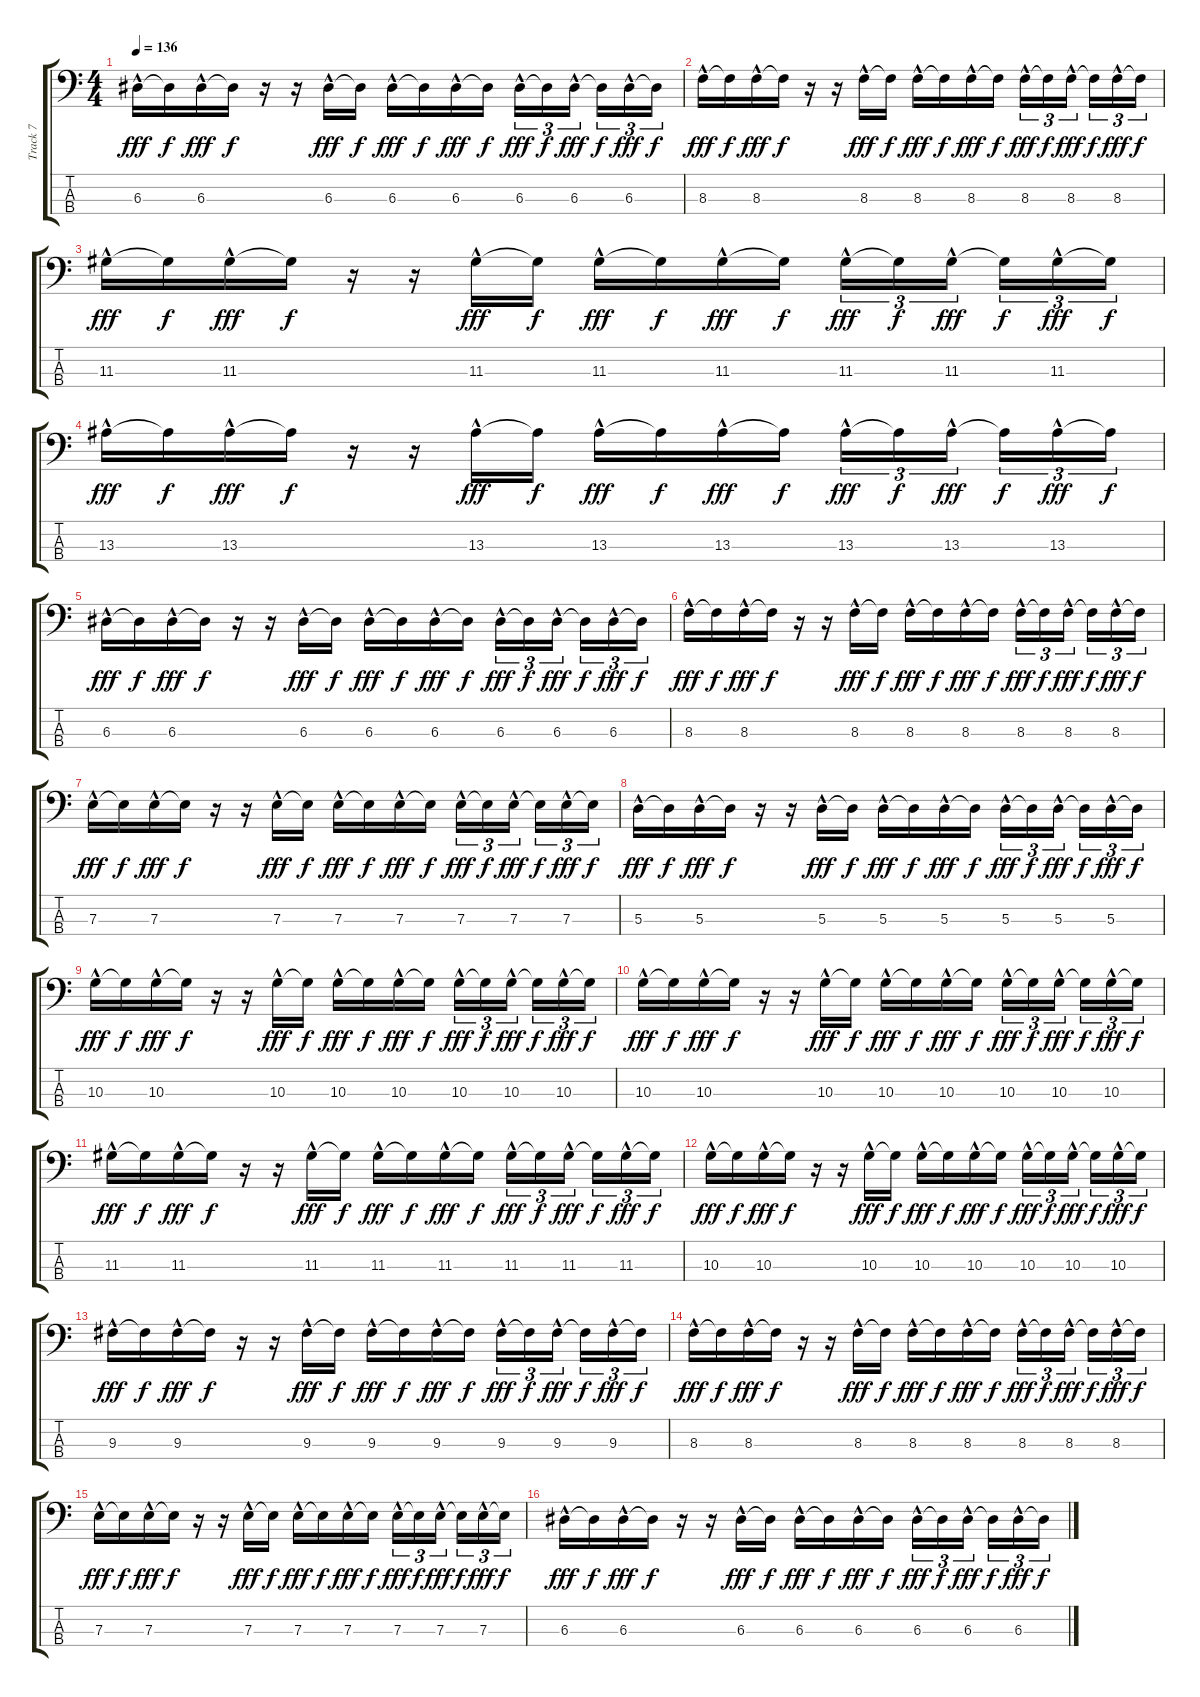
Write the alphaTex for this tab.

\track ("Track 7" "Track 7") {instrument slapbass1 bank 255}
\staff {score tabs}
\tuning (G2 D2 A1 E1) {hide}
\ts (4 4)
\tempo 136
\clef f4
\ks c
6.3{hac}.16{dy fff} 6.3{t}.16{dy f} 6.3{hac}.16{dy fff} 6.3{t}.16{dy f} r.16 r.16 6.3{hac}.16{dy fff} 6.3{t}.16{dy f} 6.3{hac}.16{dy fff} 6.3{t}.16{dy f} 6.3{hac}.16{dy fff} 6.3{t}.16{dy f} 6.3{hac}.16{tu (3 2) dy fff} 6.3{t}.16{tu (3 2) dy f} 6.3{hac}.16{tu (3 2) dy fff beam splitsecondary} 6.3{t}.16{tu (3 2) dy f} 6.3{hac}.16{tu (3 2) dy fff} 6.3{t}.16{tu (3 2) dy f} |
8.3{hac}.16{dy fff} 8.3{t}.16{dy f} 8.3{hac}.16{dy fff} 8.3{t}.16{dy f} r.16 r.16 8.3{hac}.16{dy fff} 8.3{t}.16{dy f} 8.3{hac}.16{dy fff} 8.3{t}.16{dy f} 8.3{hac}.16{dy fff} 8.3{t}.16{dy f} 8.3{hac}.16{tu (3 2) dy fff} 8.3{t}.16{tu (3 2) dy f} 8.3{hac}.16{tu (3 2) dy fff beam splitsecondary} 8.3{t}.16{tu (3 2) dy f} 8.3{hac}.16{tu (3 2) dy fff} 8.3{t}.16{tu (3 2) dy f} |
11.3{hac}.16{dy fff} 11.3{t}.16{dy f} 11.3{hac}.16{dy fff} 11.3{t}.16{dy f} r.16 r.16 11.3{hac}.16{dy fff} 11.3{t}.16{dy f} 11.3{hac}.16{dy fff} 11.3{t}.16{dy f} 11.3{hac}.16{dy fff} 11.3{t}.16{dy f} 11.3{hac}.16{tu (3 2) dy fff} 11.3{t}.16{tu (3 2) dy f} 11.3{hac}.16{tu (3 2) dy fff beam splitsecondary} 11.3{t}.16{tu (3 2) dy f} 11.3{hac}.16{tu (3 2) dy fff} 11.3{t}.16{tu (3 2) dy f} |
13.3{hac}.16{dy fff} 13.3{t}.16{dy f} 13.3{hac}.16{dy fff} 13.3{t}.16{dy f} r.16 r.16 13.3{hac}.16{dy fff} 13.3{t}.16{dy f} 13.3{hac}.16{dy fff} 13.3{t}.16{dy f} 13.3{hac}.16{dy fff} 13.3{t}.16{dy f} 13.3{hac}.16{tu (3 2) dy fff} 13.3{t}.16{tu (3 2) dy f} 13.3{hac}.16{tu (3 2) dy fff beam splitsecondary} 13.3{t}.16{tu (3 2) dy f} 13.3{hac}.16{tu (3 2) dy fff} 13.3{t}.16{tu (3 2) dy f} |
6.3{hac}.16{dy fff} 6.3{t}.16{dy f} 6.3{hac}.16{dy fff} 6.3{t}.16{dy f} r.16 r.16 6.3{hac}.16{dy fff} 6.3{t}.16{dy f} 6.3{hac}.16{dy fff} 6.3{t}.16{dy f} 6.3{hac}.16{dy fff} 6.3{t}.16{dy f} 6.3{hac}.16{tu (3 2) dy fff} 6.3{t}.16{tu (3 2) dy f} 6.3{hac}.16{tu (3 2) dy fff beam splitsecondary} 6.3{t}.16{tu (3 2) dy f} 6.3{hac}.16{tu (3 2) dy fff} 6.3{t}.16{tu (3 2) dy f} |
8.3{hac}.16{dy fff} 8.3{t}.16{dy f} 8.3{hac}.16{dy fff} 8.3{t}.16{dy f} r.16 r.16 8.3{hac}.16{dy fff} 8.3{t}.16{dy f} 8.3{hac}.16{dy fff} 8.3{t}.16{dy f} 8.3{hac}.16{dy fff} 8.3{t}.16{dy f} 8.3{hac}.16{tu (3 2) dy fff} 8.3{t}.16{tu (3 2) dy f} 8.3{hac}.16{tu (3 2) dy fff beam splitsecondary} 8.3{t}.16{tu (3 2) dy f} 8.3{hac}.16{tu (3 2) dy fff} 8.3{t}.16{tu (3 2) dy f} |
7.3{hac}.16{dy fff} 7.3{t}.16{dy f} 7.3{hac}.16{dy fff} 7.3{t}.16{dy f} r.16 r.16 7.3{hac}.16{dy fff} 7.3{t}.16{dy f} 7.3{hac}.16{dy fff} 7.3{t}.16{dy f} 7.3{hac}.16{dy fff} 7.3{t}.16{dy f} 7.3{hac}.16{tu (3 2) dy fff} 7.3{t}.16{tu (3 2) dy f} 7.3{hac}.16{tu (3 2) dy fff beam splitsecondary} 7.3{t}.16{tu (3 2) dy f} 7.3{hac}.16{tu (3 2) dy fff} 7.3{t}.16{tu (3 2) dy f} |
5.3{hac}.16{dy fff} 5.3{t}.16{dy f} 5.3{hac}.16{dy fff} 5.3{t}.16{dy f} r.16 r.16 5.3{hac}.16{dy fff} 5.3{t}.16{dy f} 5.3{hac}.16{dy fff} 5.3{t}.16{dy f} 5.3{hac}.16{dy fff} 5.3{t}.16{dy f} 5.3{hac}.16{tu (3 2) dy fff} 5.3{t}.16{tu (3 2) dy f} 5.3{hac}.16{tu (3 2) dy fff beam splitsecondary} 5.3{t}.16{tu (3 2) dy f} 5.3{hac}.16{tu (3 2) dy fff} 5.3{t}.16{tu (3 2) dy f} |
10.3{hac}.16{dy fff} 10.3{t}.16{dy f} 10.3{hac}.16{dy fff} 10.3{t}.16{dy f} r.16 r.16 10.3{hac}.16{dy fff} 10.3{t}.16{dy f} 10.3{hac}.16{dy fff} 10.3{t}.16{dy f} 10.3{hac}.16{dy fff} 10.3{t}.16{dy f} 10.3{hac}.16{tu (3 2) dy fff} 10.3{t}.16{tu (3 2) dy f} 10.3{hac}.16{tu (3 2) dy fff beam splitsecondary} 10.3{t}.16{tu (3 2) dy f} 10.3{hac}.16{tu (3 2) dy fff} 10.3{t}.16{tu (3 2) dy f} |
10.3{hac}.16{dy fff} 10.3{t}.16{dy f} 10.3{hac}.16{dy fff} 10.3{t}.16{dy f} r.16 r.16 10.3{hac}.16{dy fff} 10.3{t}.16{dy f} 10.3{hac}.16{dy fff} 10.3{t}.16{dy f} 10.3{hac}.16{dy fff} 10.3{t}.16{dy f} 10.3{hac}.16{tu (3 2) dy fff} 10.3{t}.16{tu (3 2) dy f} 10.3{hac}.16{tu (3 2) dy fff beam splitsecondary} 10.3{t}.16{tu (3 2) dy f} 10.3{hac}.16{tu (3 2) dy fff} 10.3{t}.16{tu (3 2) dy f} |
11.3{hac}.16{dy fff} 11.3{t}.16{dy f} 11.3{hac}.16{dy fff} 11.3{t}.16{dy f} r.16 r.16 11.3{hac}.16{dy fff} 11.3{t}.16{dy f} 11.3{hac}.16{dy fff} 11.3{t}.16{dy f} 11.3{hac}.16{dy fff} 11.3{t}.16{dy f} 11.3{hac}.16{tu (3 2) dy fff} 11.3{t}.16{tu (3 2) dy f} 11.3{hac}.16{tu (3 2) dy fff beam splitsecondary} 11.3{t}.16{tu (3 2) dy f} 11.3{hac}.16{tu (3 2) dy fff} 11.3{t}.16{tu (3 2) dy f} |
10.3{hac}.16{dy fff} 10.3{t}.16{dy f} 10.3{hac}.16{dy fff} 10.3{t}.16{dy f} r.16 r.16 10.3{hac}.16{dy fff} 10.3{t}.16{dy f} 10.3{hac}.16{dy fff} 10.3{t}.16{dy f} 10.3{hac}.16{dy fff} 10.3{t}.16{dy f} 10.3{hac}.16{tu (3 2) dy fff} 10.3{t}.16{tu (3 2) dy f} 10.3{hac}.16{tu (3 2) dy fff beam splitsecondary} 10.3{t}.16{tu (3 2) dy f} 10.3{hac}.16{tu (3 2) dy fff} 10.3{t}.16{tu (3 2) dy f} |
9.3{hac}.16{dy fff} 9.3{t}.16{dy f} 9.3{hac}.16{dy fff} 9.3{t}.16{dy f} r.16 r.16 9.3{hac}.16{dy fff} 9.3{t}.16{dy f} 9.3{hac}.16{dy fff} 9.3{t}.16{dy f} 9.3{hac}.16{dy fff} 9.3{t}.16{dy f} 9.3{hac}.16{tu (3 2) dy fff} 9.3{t}.16{tu (3 2) dy f} 9.3{hac}.16{tu (3 2) dy fff beam splitsecondary} 9.3{t}.16{tu (3 2) dy f} 9.3{hac}.16{tu (3 2) dy fff} 9.3{t}.16{tu (3 2) dy f} |
8.3{hac}.16{dy fff} 8.3{t}.16{dy f} 8.3{hac}.16{dy fff} 8.3{t}.16{dy f} r.16 r.16 8.3{hac}.16{dy fff} 8.3{t}.16{dy f} 8.3{hac}.16{dy fff} 8.3{t}.16{dy f} 8.3{hac}.16{dy fff} 8.3{t}.16{dy f} 8.3{hac}.16{tu (3 2) dy fff} 8.3{t}.16{tu (3 2) dy f} 8.3{hac}.16{tu (3 2) dy fff beam splitsecondary} 8.3{t}.16{tu (3 2) dy f} 8.3{hac}.16{tu (3 2) dy fff} 8.3{t}.16{tu (3 2) dy f} |
7.3{hac}.16{dy fff} 7.3{t}.16{dy f} 7.3{hac}.16{dy fff} 7.3{t}.16{dy f} r.16 r.16 7.3{hac}.16{dy fff} 7.3{t}.16{dy f} 7.3{hac}.16{dy fff} 7.3{t}.16{dy f} 7.3{hac}.16{dy fff} 7.3{t}.16{dy f} 7.3{hac}.16{tu (3 2) dy fff} 7.3{t}.16{tu (3 2) dy f} 7.3{hac}.16{tu (3 2) dy fff beam splitsecondary} 7.3{t}.16{tu (3 2) dy f} 7.3{hac}.16{tu (3 2) dy fff} 7.3{t}.16{tu (3 2) dy f} |
6.3{hac}.16{dy fff} 6.3{t}.16{dy f} 6.3{hac}.16{dy fff} 6.3{t}.16{dy f} r.16 r.16 6.3{hac}.16{dy fff} 6.3{t}.16{dy f} 6.3{hac}.16{dy fff} 6.3{t}.16{dy f} 6.3{hac}.16{dy fff} 6.3{t}.16{dy f} 6.3{hac}.16{tu (3 2) dy fff} 6.3{t}.16{tu (3 2) dy f} 6.3{hac}.16{tu (3 2) dy fff beam splitsecondary} 6.3{t}.16{tu (3 2) dy f} 6.3{hac}.16{tu (3 2) dy fff} 6.3{t}.16{tu (3 2) dy f}
